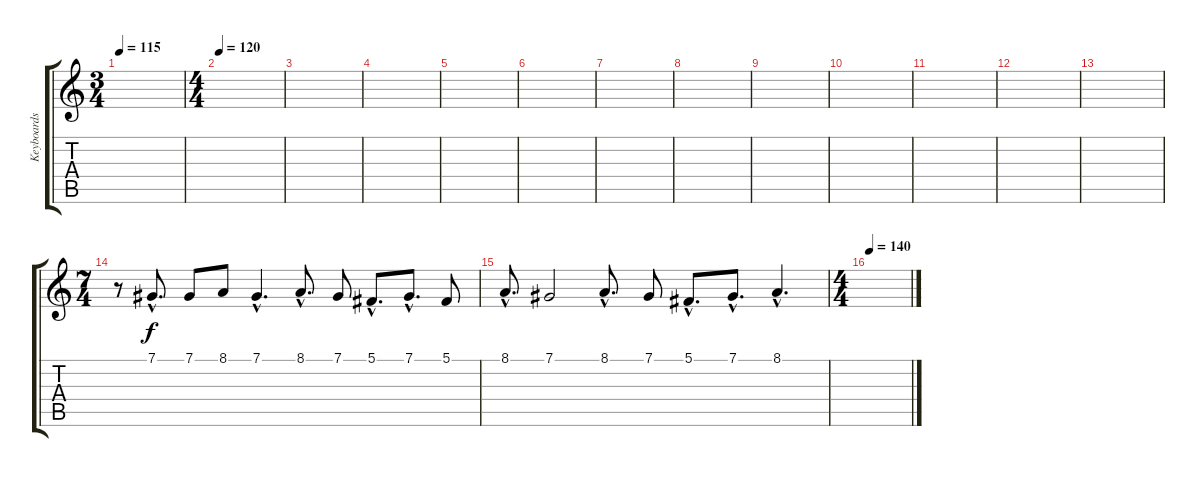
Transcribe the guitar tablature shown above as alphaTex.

\track ("Keyboards" "Keyboards") {instrument stringensemble1}
\staff {score tabs}
\tuning (Db4 Ab3 E3 B2 Gb2 Db2) {hide}
\ts (3 4)
\tempo 115
\clef g2
\ks c
|
\ts (4 4)
\tempo 120
|
|
|
|
|
|
|
|
|
|
|
|
\ts (7 4)
r.8{volume 16} 7.1{hac}.8{d} 7.1.8 8.1.8 7.1{hac}.4{d} 8.1{hac}.8{d} 7.1.8 5.1{hac}.8{d} 7.1{hac}.8{d} 5.1.8 |
8.1{hac}.8{d} 7.1.2 8.1{hac}.8{d} 7.1.8 5.1{hac}.8{d} 7.1{hac}.8{d} 8.1{hac}.4{d} |
\ts (4 4)
\tempo 150
\tempo 140
